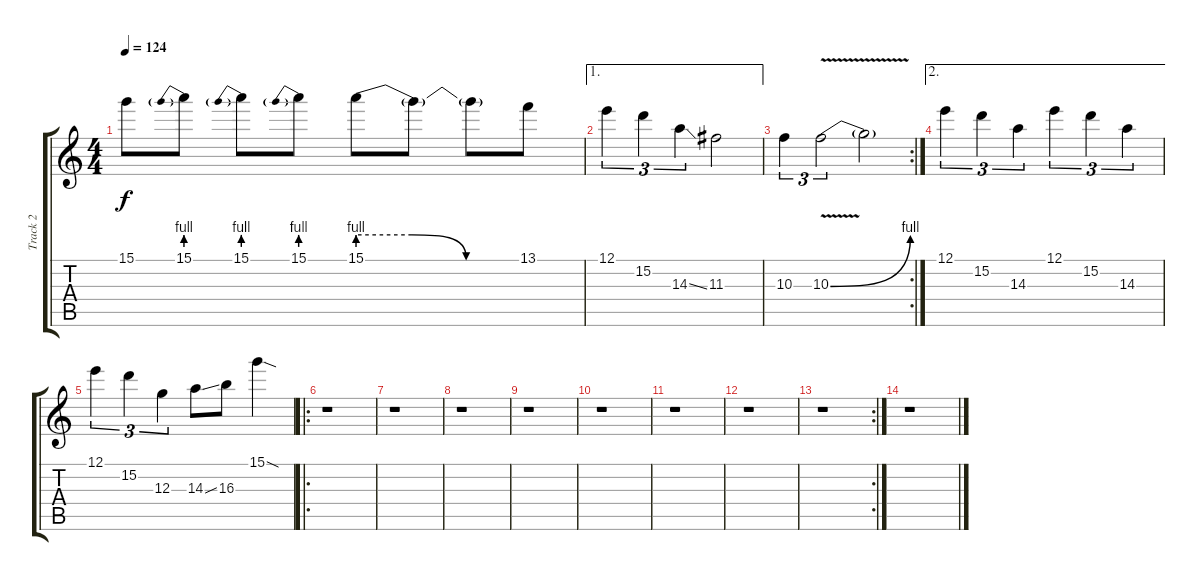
\track ("Track 2" "Track 2") {instrument distortionguitar}
\staff {score tabs}
\tuning (E4 B3 G3 D3 A2 E2) {hide}
\ts (4 4)
\tempo 124
\clef g2
\ks c
15.1{t}.8{dy f} 15.1{be (prebend 0 4 60 4)}.8 15.1{be (prebend 0 4 60 4)}.8 15.1{be (prebend 0 4 60 4)}.8 15.1{be (custom 0 4 20 4 40 0 60 0)}.8 15.1{t}.8 15.1{t}.8 13.1.8 |
\ae 1
12.1.4{tu (3 2)} 15.2.4{tu (3 2)} 14.3{ss}.4{tu (3 2)} 11.3.2 |
\rc 2
10.3.4{tu (3 2)} 10.3{be (bend 0 0 60 4) v}.2{tu (3 2)} 10.3{t}.2 |
\ae 2
12.1.4{tu (3 2)} 15.2.4{tu (3 2)} 14.3.4{tu (3 2)} 12.1.4{tu (3 2)} 15.2.4{tu (3 2)} 14.3.4{tu (3 2)} |
12.1.4{tu (3 2)} 15.2.4{tu (3 2)} 12.3.4{tu (3 2)} 14.3{ss}.8 16.3.8 15.1{sod}.4 |
\ro
r.1 |
r.1 |
r.1 |
r.1 |
r.1 |
r.1 |
r.1 |
\rc 2
r.1 |
r.1
